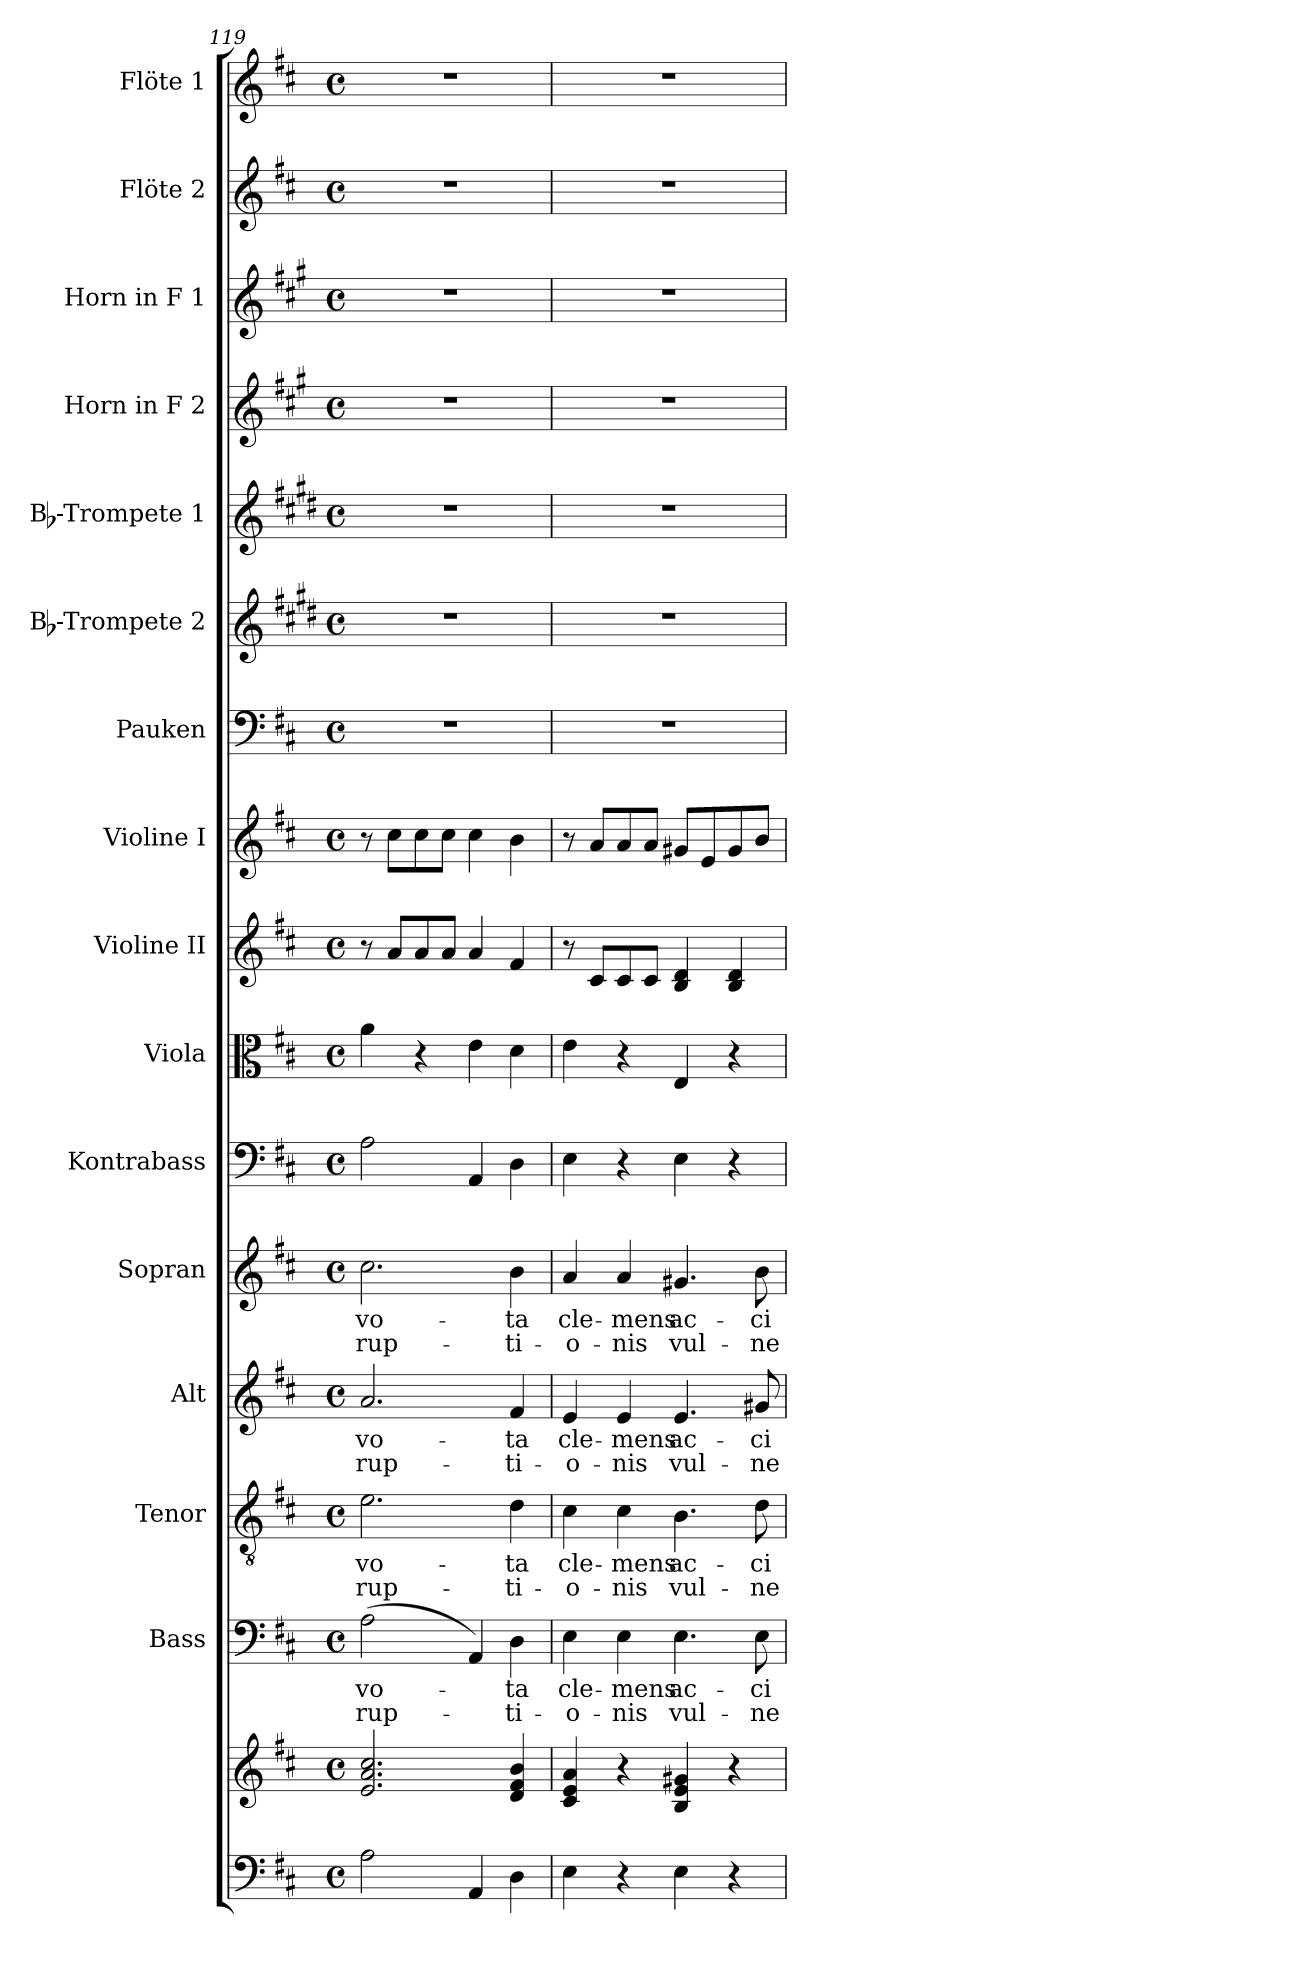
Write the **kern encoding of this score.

**kern	**kern	**kern	**text	**text	**kern	**text	**text	**kern	**text	**text	**kern	**text	**text	**kern	**kern	**kern	**kern	**kern	**kern	**kern	**kern	**kern	**kern	**kern
*part16	*part16	*part15	*part15	*part15	*part14	*part14	*part14	*part13	*part13	*part13	*part12	*part12	*part12	*part11	*part10	*part9	*part8	*part7	*part6	*part5	*part4	*part3	*part2	*part1
*staff17	*staff16	*staff15	*staff15	*staff15	*staff14	*staff14	*staff14	*staff13	*staff13	*staff13	*staff12	*staff12	*staff12	*staff11	*staff10	*staff9	*staff8	*staff7	*staff6	*staff5	*staff4	*staff3	*staff2	*staff1
*	*	*I"Bass	*	*	*I"Tenor	*	*	*I"Alt	*	*	*I"Sopran	*	*	*I"Kontrabass	*I"Viola	*I"Violine II	*I"Violine I	*I"Pauken	*I"Bb-Trompete 2	*I"Bb-Trompete 1	*I"Horn in F 2	*I"Horn in F 1	*I"Flöte 2	*I"Flöte 1
*	*	*I'B.	*	*	*I'T.	*	*	*I'A.	*	*	*I'S.	*	*	*I'Kb.	*I'Vla.	*I'Vl. II	*I'Vl. I	*I'Pk.	*I'Bb Trp. 2	*I'Bb Trp. 1	*	*	*I'Fl. 2	*I'Fl. 1
*clefF4	*clefG2	*clefF4	*	*	*clefGv2	*	*	*clefG2	*	*	*clefG2	*	*	*clefF4	*clefC3	*clefG2	*clefG2	*clefF4	*clefG2	*clefG2	*clefG2	*clefG2	*clefG2	*clefG2
*	*	*	*	*	*	*	*	*	*	*	*	*	*	*ITrd7c12	*	*	*	*	*ITrd1c2	*ITrd1c2	*ITrd4c7	*ITrd4c7	*	*
*k[f#c#]	*k[f#c#]	*k[f#c#]	*	*	*k[f#c#]	*	*	*k[f#c#]	*	*	*k[f#c#]	*	*	*k[f#c#]	*k[f#c#]	*k[f#c#]	*k[f#c#]	*k[f#c#]	*k[f#c#]	*k[f#c#]	*k[f#c#]	*k[f#c#]	*k[f#c#]	*k[f#c#]
*D:	*D:	*D:	*	*	*D:	*	*	*D:	*	*	*D:	*	*	*D:	*D:	*D:	*D:	*D:	*D:	*D:	*D:	*D:	*D:	*D:
*M4/4	*M4/4	*M4/4	*	*	*M4/4	*	*	*M4/4	*	*	*M4/4	*	*	*M4/4	*M4/4	*M4/4	*M4/4	*M4/4	*M4/4	*M4/4	*M4/4	*M4/4	*M4/4	*M4/4
*met(c)	*met(c)	*met(c)	*	*	*met(c)	*	*	*met(c)	*	*	*met(c)	*	*	*met(c)	*met(c)	*met(c)	*met(c)	*met(c)	*met(c)	*met(c)	*met(c)	*met(c)	*met(c)	*met(c)
=119	=119	=119	=119	=119	=119	=119	=119	=119	=119	=119	=119	=119	=119	=119	=119	=119	=119	=119	=119	=119	=119	=119	=119	=119
!	!	!	!LO:LY:b	!LO:LY:b	!	!LO:LY:b	!LO:LY:b	!	!LO:LY:b	!LO:LY:b	!	!LO:LY:b	!LO:LY:b	!	!	!	!	!	!	!	!	!	!	!
2A\	2.e/ 2.a/ 2.cc#/	(>2A\	vo-	-rup-	2.e\	vo-	-rup-	2.a/	vo-	-rup-	2.cc#\	vo-	-rup-	2AA\	4a\	8r	8r	1r	1r	1r	1r	1r	1r	1r
.	.	.	.	.	.	.	.	.	.	.	.	.	.	.	.	8a/L	8cc#\L	.	.	.	.	.	.	.
.	.	.	.	.	.	.	.	.	.	.	.	.	.	.	4r	8a/	8cc#\	.	.	.	.	.	.	.
.	.	.	.	.	.	.	.	.	.	.	.	.	.	.	.	8a/J	8cc#\J	.	.	.	.	.	.	.
4AA/	.	4AA/)	.	.	.	.	.	.	.	.	.	.	.	4AAA/	4e\	4a/	4cc#\	.	.	.	.	.	.	.
!	!	!	!LO:LY:b	!LO:LY:b	!	!LO:LY:b	!LO:LY:b	!	!LO:LY:b	!LO:LY:b	!	!LO:LY:b	!LO:LY:b	!	!	!	!	!	!	!	!	!	!	!
4D\	4d/ 4f#/ 4b/	4D\	-ta	-ti-	4d\	-ta	-ti-	4f#/	-ta	-ti-	4b\	-ta	-ti-	4DD\	4d\	4f#/	4b\	.	.	.	.	.	.	.
=120	=120	=120	=120	=120	=120	=120	=120	=120	=120	=120	=120	=120	=120	=120	=120	=120	=120	=120	=120	=120	=120	=120	=120	=120
!	!	!	!LO:LY:b	!LO:LY:b	!	!LO:LY:b	!LO:LY:b	!	!LO:LY:b	!LO:LY:b	!	!LO:LY:b	!LO:LY:b	!	!	!	!	!	!	!	!	!	!	!
4E\	4c#/ 4e/ 4a/	4E\	cle-	-o-	4c#\	cle-	-o-	4e/	cle-	-o-	4a/	cle-	-o-	4EE\	4e\	8r	8r	1r	1r	1r	1r	1r	1r	1r
.	.	.	.	.	.	.	.	.	.	.	.	.	.	.	.	8c#/L	8a/L	.	.	.	.	.	.	.
!	!	!	!LO:LY:b	!LO:LY:b	!	!LO:LY:b	!LO:LY:b	!	!LO:LY:b	!LO:LY:b	!	!LO:LY:b	!LO:LY:b	!	!	!	!	!	!	!	!	!	!	!
4r	4r	4E\	-mens	-nis	4c#\	-mens	-nis	4e/	-mens	-nis	4a/	-mens	-nis	4r	4r	8c#/	8a/	.	.	.	.	.	.	.
.	.	.	.	.	.	.	.	.	.	.	.	.	.	.	.	8c#/J	8a/J	.	.	.	.	.	.	.
!	!	!	!LO:LY:b	!LO:LY:b	!	!LO:LY:b	!LO:LY:b	!	!LO:LY:b	!LO:LY:b	!	!LO:LY:b	!LO:LY:b	!	!	!	!	!	!	!	!	!	!	!
4E\	4B/ 4e/ 4g#X/	4.E\	ac-	vul-	4.B\	ac-	vul-	4.e/	ac-	vul-	4.g#X/	ac-	vul-	4EE\	4E/	4B/ 4d/	8g#X/L	.	.	.	.	.	.	.
.	.	.	.	.	.	.	.	.	.	.	.	.	.	.	.	.	8e/	.	.	.	.	.	.	.
4r	4r	.	.	.	.	.	.	.	.	.	.	.	.	4r	4r	4B/ 4d/	8g#/	.	.	.	.	.	.	.
!	!	!	!LO:LY:b	!LO:LY:b	!	!LO:LY:b	!LO:LY:b	!	!LO:LY:b	!LO:LY:b	!	!LO:LY:b	!LO:LY:b	!	!	!	!	!	!	!	!	!	!	!
.	.	8E\	-ci-	-ne-	8d\	-ci-	-ne-	8g#X/	-ci-	-ne-	8b\	-ci-	-ne-	.	.	.	8b/J	.	.	.	.	.	.	.
=	=	=	=	=	=	=	=	=	=	=	=	=	=	=	=	=	=	=	=	=	=	=	=	=
*-	*-	*-	*-	*-	*-	*-	*-	*-	*-	*-	*-	*-	*-	*-	*-	*-	*-	*-	*-	*-	*-	*-	*-	*-
